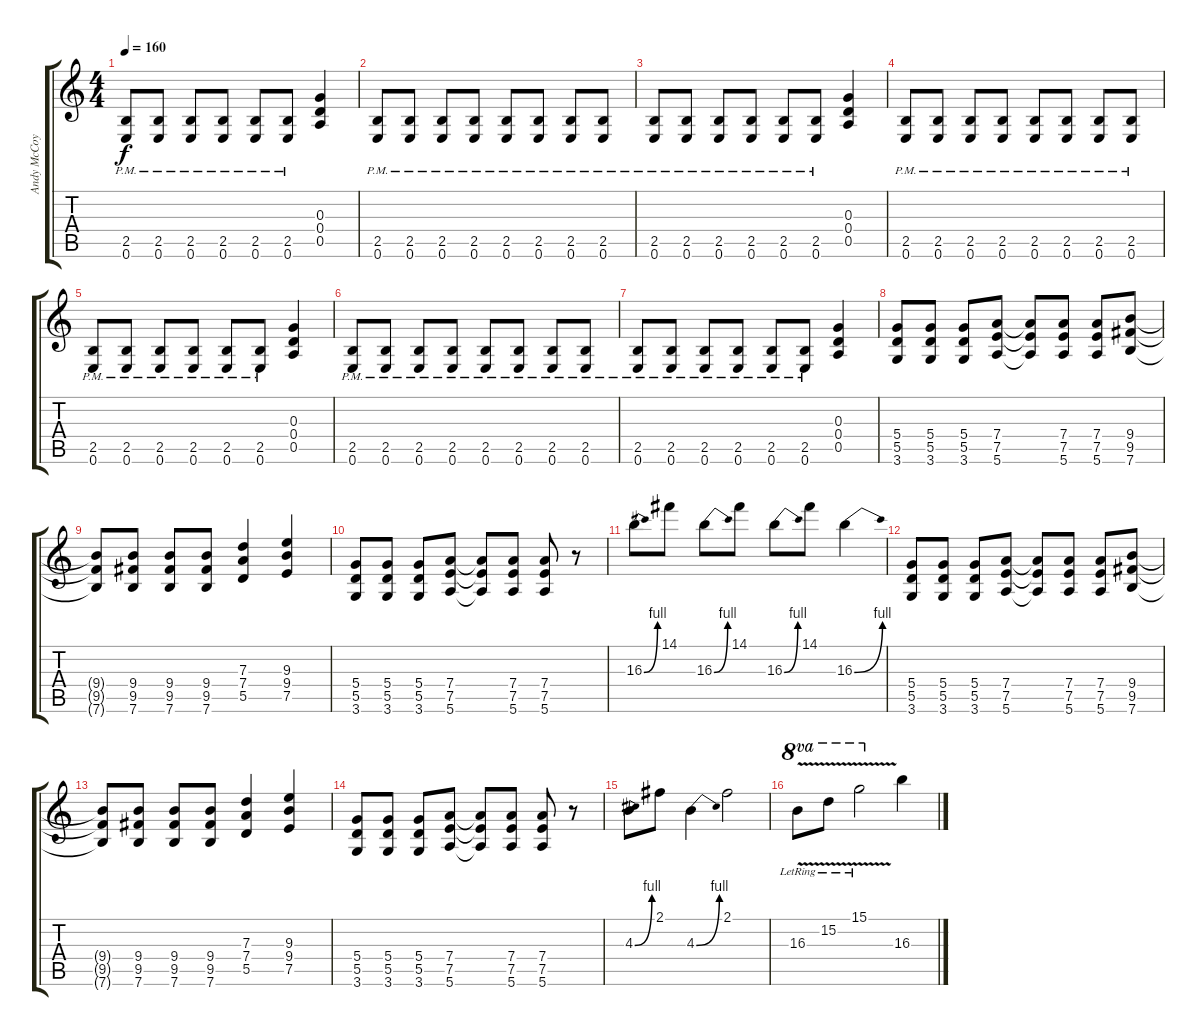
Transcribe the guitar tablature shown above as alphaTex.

\track ("Andy McCoy" "Andy McCoy") {instrument distortionguitar}
\staff {score tabs}
\tuning (E4 B3 G3 D3 A2 E2) {hide}
\ts (4 4)
\tempo 160
\clef g2
\ks c
(2.5{pm} 0.6{pm}).8{dy f} (2.5{pm} 0.6{pm}).8 (2.5{pm} 0.6{pm}).8 (2.5{pm} 0.6{pm}).8 (2.5{pm} 0.6{pm}).8 (2.5{pm} 0.6{pm}).8 (0.3 0.4 0.5).4 |
(2.5{pm} 0.6{pm}).8 (2.5{pm} 0.6{pm}).8 (2.5{pm} 0.6{pm}).8 (2.5{pm} 0.6{pm}).8 (2.5{pm} 0.6{pm}).8 (2.5{pm} 0.6{pm}).8 (2.5{pm} 0.6{pm}).8 (2.5{pm} 0.6{pm}).8 |
(2.5{pm} 0.6{pm}).8 (2.5{pm} 0.6{pm}).8 (2.5{pm} 0.6{pm}).8 (2.5{pm} 0.6{pm}).8 (2.5{pm} 0.6{pm}).8 (2.5{pm} 0.6{pm}).8 (0.3 0.4 0.5).4 |
(2.5{pm} 0.6{pm}).8 (2.5{pm} 0.6{pm}).8 (2.5{pm} 0.6{pm}).8 (2.5{pm} 0.6{pm}).8 (2.5{pm} 0.6{pm}).8 (2.5{pm} 0.6{pm}).8 (2.5{pm} 0.6{pm}).8 (2.5{pm} 0.6{pm}).8 |
(2.5{pm} 0.6{pm}).8 (2.5{pm} 0.6{pm}).8 (2.5{pm} 0.6{pm}).8 (2.5{pm} 0.6{pm}).8 (2.5{pm} 0.6{pm}).8 (2.5{pm} 0.6{pm}).8 (0.3 0.4 0.5).4 |
(2.5{pm} 0.6{pm}).8 (2.5{pm} 0.6{pm}).8 (2.5{pm} 0.6{pm}).8 (2.5{pm} 0.6{pm}).8 (2.5{pm} 0.6{pm}).8 (2.5{pm} 0.6{pm}).8 (2.5{pm} 0.6{pm}).8 (2.5{pm} 0.6{pm}).8 |
(2.5{pm} 0.6{pm}).8 (2.5{pm} 0.6{pm}).8 (2.5{pm} 0.6{pm}).8 (2.5{pm} 0.6{pm}).8 (2.5{pm} 0.6{pm}).8 (2.5{pm} 0.6{pm}).8 (0.3 0.4 0.5).4 |
(5.4 5.5 3.6).8 (5.4 5.5 3.6).8 (5.4 5.5 3.6).8 (7.4 7.5 5.6).8 (7.4{t} 7.5{t} 5.6{t}).8 (7.4 7.5 5.6).8 (7.4 7.5 5.6).8 (9.4 9.5 7.6).8 |
(9.4{t} 9.5{t} 7.6{t}).8 (9.4 9.5 7.6).8 (9.4 9.5 7.6).8 (9.4 9.5 7.6).8 (7.3 7.4 5.5).4 (9.3 9.4 7.5).4 |
(5.4 5.5 3.6).8 (5.4 5.5 3.6).8 (5.4 5.5 3.6).8 (7.4 7.5 5.6).8 (7.4{t} 7.5{t} 5.6{t}).8 (7.4 7.5 5.6).8 (7.4 7.5 5.6).8 r.8 |
16.3{be (bend 0 0 60 4)}.8 14.1.8 16.3{be (bend 0 0 60 4)}.8 14.1.8 16.3{be (bend 0 0 60 4)}.8 14.1.8 16.3{be (bend 0 0 60 4)}.4 |
(5.4 5.5 3.6).8 (5.4 5.5 3.6).8 (5.4 5.5 3.6).8 (7.4 7.5 5.6).8 (7.4{t} 7.5{t} 5.6{t}).8 (7.4 7.5 5.6).8 (7.4 7.5 5.6).8 (9.4 9.5 7.6).8 |
(9.4{t} 9.5{t} 7.6{t}).8 (9.4 9.5 7.6).8 (9.4 9.5 7.6).8 (9.4 9.5 7.6).8 (7.3 7.4 5.5).4 (9.3 9.4 7.5).4 |
(5.4 5.5 3.6).8 (5.4 5.5 3.6).8 (5.4 5.5 3.6).8 (7.4 7.5 5.6).8 (7.4{t} 7.5{t} 5.6{t}).8 (7.4 7.5 5.6).8 (7.4 7.5 5.6).8 r.8 |
4.3{be (bend 0 0 60 4)}.8 2.1.8 4.3{be (bend 0 0 60 4)}.4 2.1.2 |
16.3{v lr}.8{ot 8va} 15.2{v lr}.8{ot 8va} 15.1{v lr}.2{ot 8va} 16.3.4
